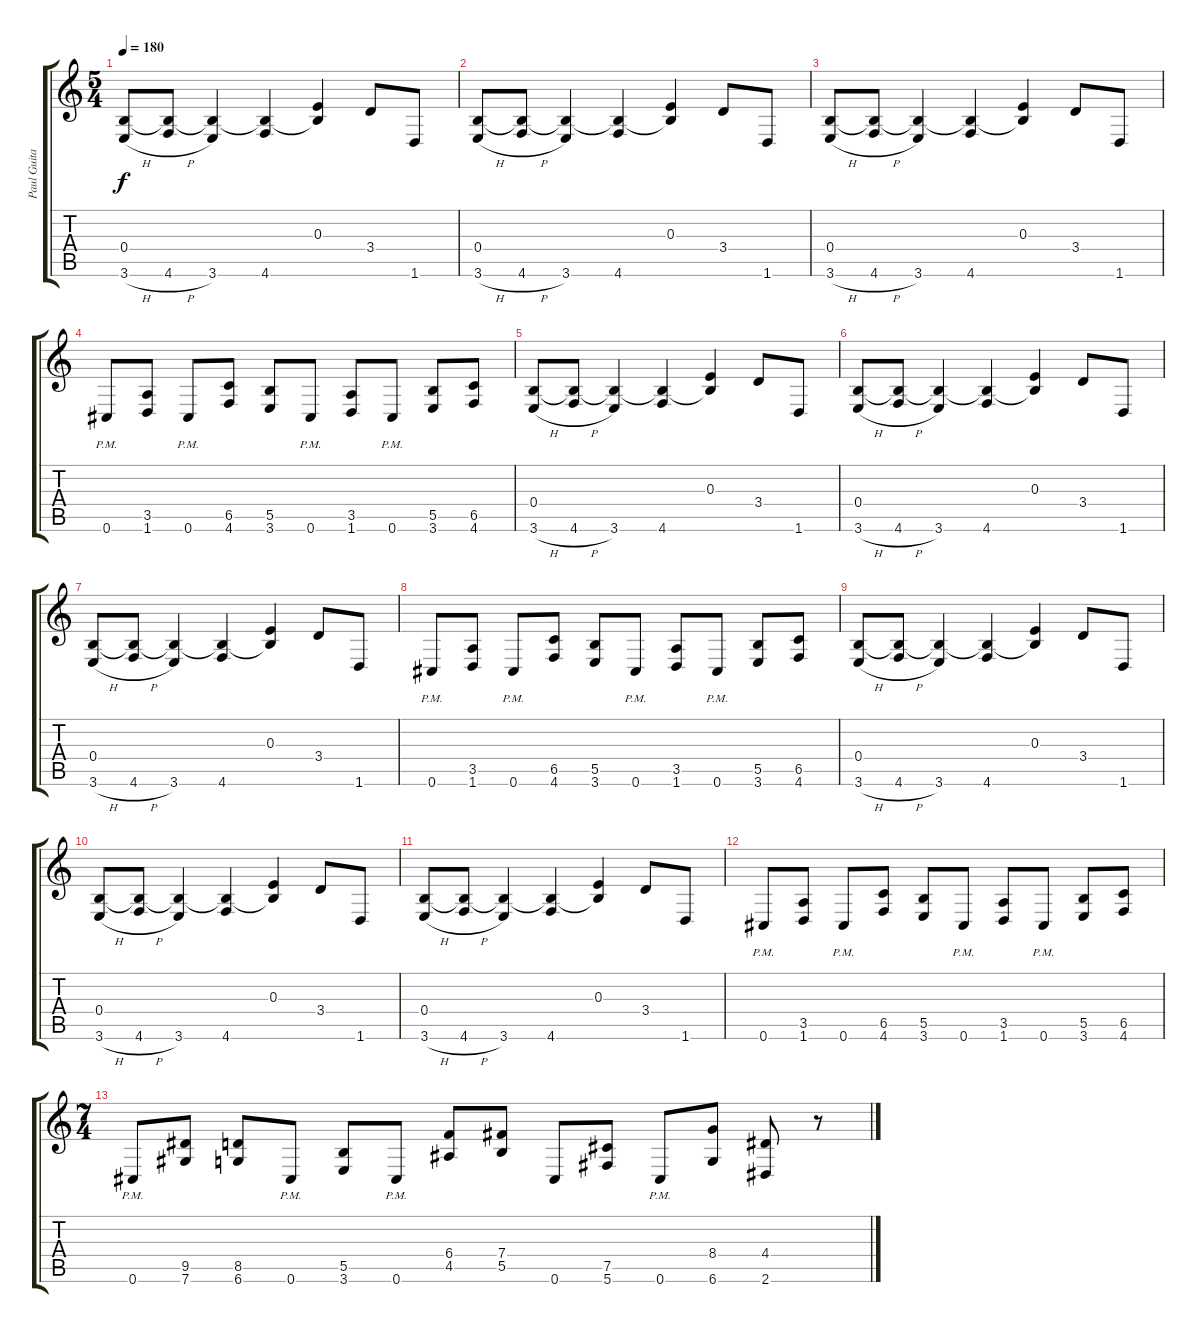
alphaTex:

\track ("Paul Guitar" "Paul Guita") {instrument overdrivenguitar}
\staff {score tabs}
\tuning (Db4 Ab3 E3 B2 Gb2 Db2) {hide}
\ts (5 4)
\tempo 180
\clef g2
\ks c
(0.4 3.6{h}).8{dy f} (0.4{t} 4.6{h}).8 (0.4{t} 3.6).4 (0.4{t} 4.6).4 (0.3 0.4{t}).4 3.4.8 1.6.8 |
(0.4 3.6{h}).8 (0.4{t} 4.6{h}).8 (0.4{t} 3.6).4 (0.4{t} 4.6).4 (0.3 0.4{t}).4 3.4.8 1.6.8 |
(0.4 3.6{h}).8 (0.4{t} 4.6{h}).8 (0.4{t} 3.6).4 (0.4{t} 4.6).4 (0.3 0.4{t}).4 3.4.8 1.6.8 |
0.6{pm}.8 (3.5 1.6).8 0.6{pm}.8 (6.5 4.6).8 (5.5 3.6).8 0.6{pm}.8 (3.5 1.6).8 0.6{pm}.8 (5.5 3.6).8 (6.5 4.6).8 |
(0.4 3.6{h}).8 (0.4{t} 4.6{h}).8 (0.4{t} 3.6).4 (0.4{t} 4.6).4 (0.3 0.4{t}).4 3.4.8 1.6.8 |
(0.4 3.6{h}).8 (0.4{t} 4.6{h}).8 (0.4{t} 3.6).4 (0.4{t} 4.6).4 (0.3 0.4{t}).4 3.4.8 1.6.8 |
(0.4 3.6{h}).8 (0.4{t} 4.6{h}).8 (0.4{t} 3.6).4 (0.4{t} 4.6).4 (0.3 0.4{t}).4 3.4.8 1.6.8 |
0.6{pm}.8 (3.5 1.6).8 0.6{pm}.8 (6.5 4.6).8 (5.5 3.6).8 0.6{pm}.8 (3.5 1.6).8 0.6{pm}.8 (5.5 3.6).8 (6.5 4.6).8 |
(0.4 3.6{h}).8 (0.4{t} 4.6{h}).8 (0.4{t} 3.6).4 (0.4{t} 4.6).4 (0.3 0.4{t}).4 3.4.8 1.6.8 |
(0.4 3.6{h}).8 (0.4{t} 4.6{h}).8 (0.4{t} 3.6).4 (0.4{t} 4.6).4 (0.3 0.4{t}).4 3.4.8 1.6.8 |
(0.4 3.6{h}).8 (0.4{t} 4.6{h}).8 (0.4{t} 3.6).4 (0.4{t} 4.6).4 (0.3 0.4{t}).4 3.4.8 1.6.8 |
0.6{pm}.8 (3.5 1.6).8 0.6{pm}.8 (6.5 4.6).8 (5.5 3.6).8 0.6{pm}.8 (3.5 1.6).8 0.6{pm}.8 (5.5 3.6).8 (6.5 4.6).8 |
\ts (7 4)
0.6{pm}.8 (9.5 7.6).8 (8.5 6.6).8 0.6{pm}.8 (5.5 3.6).8 0.6{pm}.8 (6.4 4.5).8 (7.4 5.5).8 0.6.8 (7.5 5.6).8 0.6{pm}.8 (8.4 6.6).8 (4.4 2.6).8 r.8
